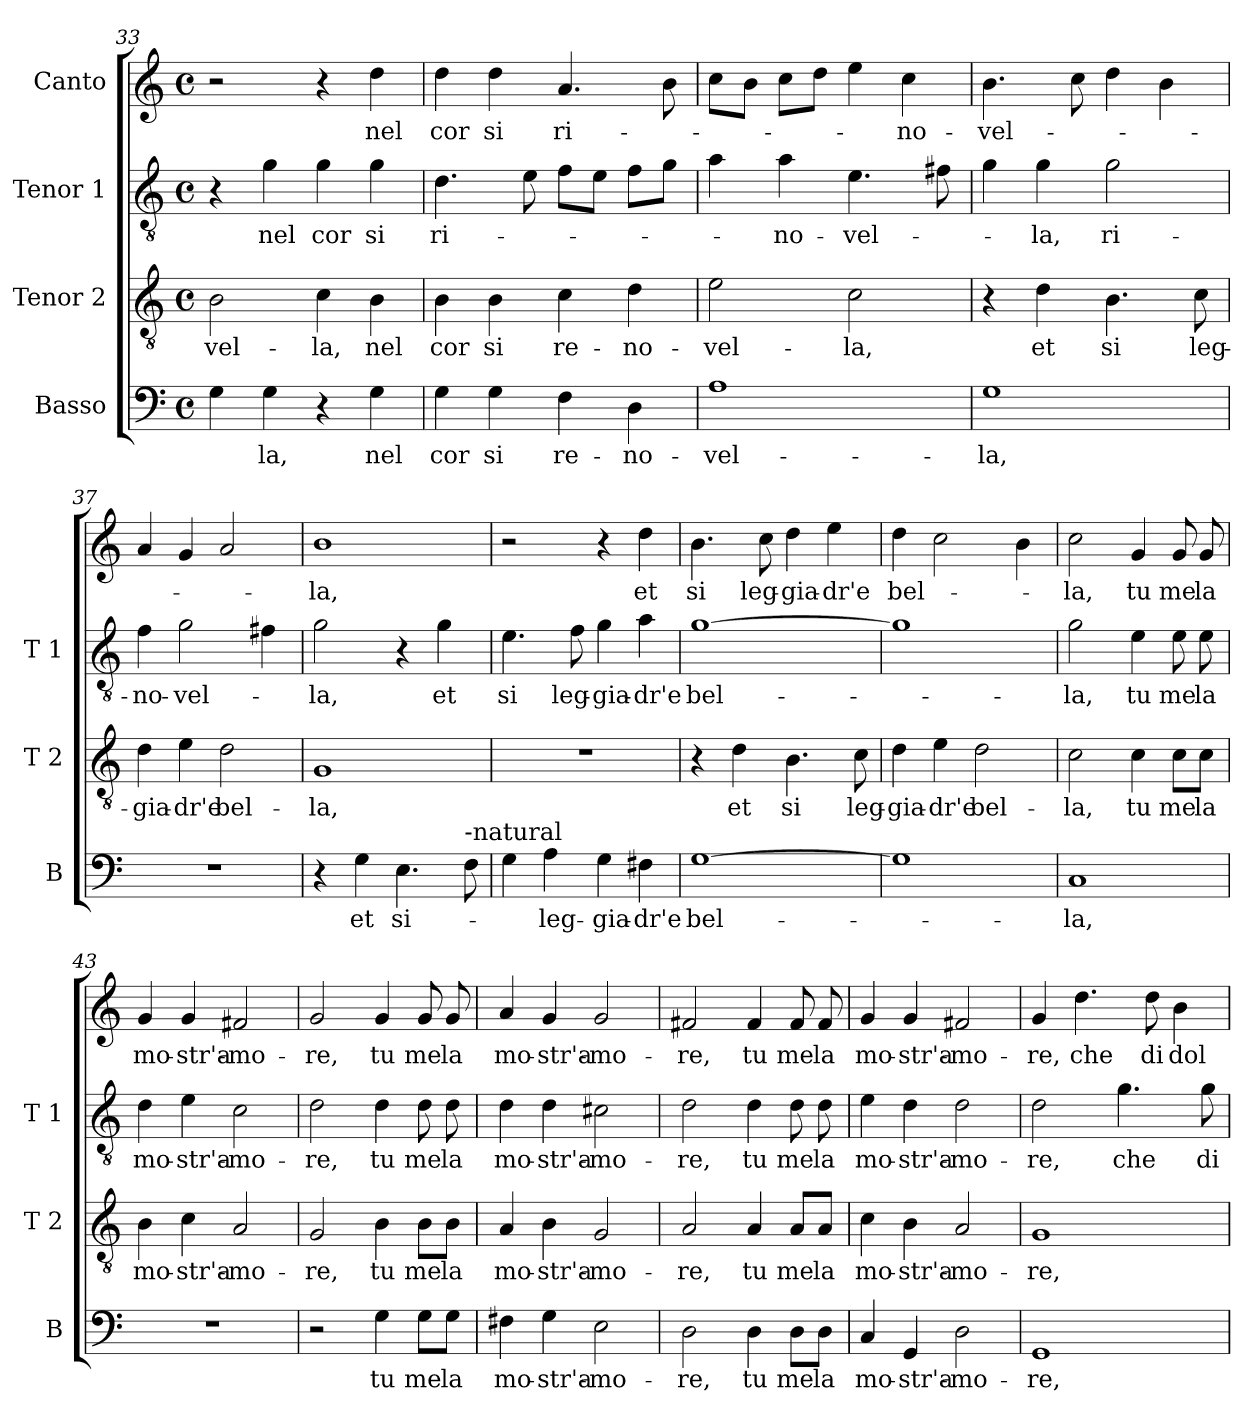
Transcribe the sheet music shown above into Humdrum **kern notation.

**kern	**text	**kern	**text	**kern	**text	**kern	**text
*part4	*part4	*part3	*part3	*part2	*part2	*part1	*part1
*staff4	*staff4	*staff3	*staff3	*staff2	*staff2	*staff1	*staff1
*I"Basso	*	*I"Tenor 2	*	*I"Tenor 1	*	*I"Canto	*
*I'B	*	*I'T 2	*	*I'T 1	*	*	*
*clefF4	*	*clefGv2	*	*clefGv2	*	*clefG2	*
*k[]	*	*k[]	*	*k[]	*	*k[]	*
*C:	*	*C:	*	*C:	*	*C:	*
*M4/4	*	*M4/4	*	*M4/4	*	*M4/4	*
*met(c)	*	*met(c)	*	*met(c)	*	*met(c)	*
=33	=33	=33	=33	=33	=33	=33	=33
!	!	!	!LO:LY:b	!	!	!	!
4G\	.	2B\	-vel-	4r	.	2r	.
!	!LO:LY:b	!	!	!	!LO:LY:b	!	!
4G\	-la,	.	.	4g\	nel	.	.
!	!	!	!LO:LY:b	!	!LO:LY:b	!	!
4r	.	4c\	-la,	4g\	cor	4r	.
!	!LO:LY:b	!	!LO:LY:b	!	!LO:LY:b	!	!LO:LY:b
4G\	nel	4B\	nel	4g\	si	4dd\	nel
=34	=34	=34	=34	=34	=34	=34	=34
!	!LO:LY:b	!	!LO:LY:b	!	!LO:LY:b	!	!LO:LY:b
4G\	cor	4B\	cor	4.d\	ri-	4dd\	cor
!	!LO:LY:b	!	!LO:LY:b	!	!	!	!LO:LY:b
4G\	si	4B\	si	.	.	4dd\	si
.	.	.	.	8e\	.	.	.
!	!LO:LY:b	!	!LO:LY:b	!	!	!	!LO:LY:b
4F\	re-	4c\	re-	8f\L	.	4.a/	ri-
.	.	.	.	8e\J	.	.	.
!	!LO:LY:b	!	!LO:LY:b	!	!	!	!
4D\	-no-	4d\	-no-	8f\L	.	.	.
.	.	.	.	8g\J	.	8b\	.
=35	=35	=35	=35	=35	=35	=35	=35
!	!LO:LY:b	!	!LO:LY:b	!	!	!	!
1A	-vel-	2e\	-vel-	4a\	.	8cc\L	.
.	.	.	.	.	.	8b\J	.
!	!	!	!	!	!LO:LY:b	!	!
.	.	.	.	4a\	-no-	8cc\L	.
.	.	.	.	.	.	8dd\J	.
!	!	!	!LO:LY:b	!	!LO:LY:b	!	!
.	.	2c\	-la,	4.e\	-vel-	4ee\	.
!	!	!	!	!	!	!	!LO:LY:b
.	.	.	.	.	.	4cc\	-no-
.	.	.	.	8f#X\	.	.	.
=36	=36	=36	=36	=36	=36	=36	=36
!	!LO:LY:b	!	!	!	!	!	!LO:LY:b
1G	-la,	4r	.	4g\	.	4.b\	-vel-
!	!	!	!LO:LY:b	!	!LO:LY:b	!	!
.	.	4d\	et	4g\	-la,	.	.
.	.	.	.	.	.	8cc\	.
!	!	!	!LO:LY:b	!	!LO:LY:b	!	!
.	.	4.B\	si	2g\	ri-	4dd\	.
.	.	.	.	.	.	4b\	.
!	!	!	!LO:LY:b	!	!	!	!
.	.	8c\	leg-	.	.	.	.
!!LO:LB:g=z
=37	=37	=37	=37	=37	=37	=37	=37
!	!	!	!LO:LY:b	!	!LO:LY:b	!	!
1r	.	4d\	-gia-	4f\	-no-	4a/	.
!	!	!	!LO:LY:b	!	!LO:LY:b	!	!
.	.	4e\	-dr'e	2g\	-vel-	4g/	.
!	!	!	!LO:LY:b	!	!	!	!
.	.	2d\	bel-	.	.	2a/	.
.	.	.	.	4f#X\	.	.	.
=38	=38	=38	=38	=38	=38	=38	=38
!	!	!	!LO:LY:b	!	!LO:LY:b	!	!LO:LY:b
4r	.	1G	-la,	2g\	-la,	1b	-la,
!	!LO:LY:b	!	!	!	!	!	!
4G\	et	.	.	.	.	.	.
!	!LO:LY:b	!	!	!	!	!	!
4.E\	si-	.	.	4r	.	.	.
!	!	!	!	!	!LO:LY:b	!	!
.	.	.	.	4g\	et	.	.
!LO:TX:a:t=-natural	!	!	!	!	!	!	!
8F\	.	.	.	.	.	.	.
=39	=39	=39	=39	=39	=39	=39	=39
!	!	!	!	!	!LO:LY:b	!	!
4G\	.	1r	.	4.e\	si	2r	.
!	!LO:LY:b	!	!	!	!	!	!
4A\	-leg-	.	.	.	.	.	.
!	!	!	!	!	!LO:LY:b	!	!
.	.	.	.	8f\	leg-	.	.
!	!LO:LY:b	!	!	!	!LO:LY:b	!	!
4G\	-gia-	.	.	4g\	-gia-	4r	.
!	!LO:LY:b	!	!	!	!LO:LY:b	!	!LO:LY:b
4F#X\	-dr'e	.	.	4a\	-dr'e	4dd\	et
=40	=40	=40	=40	=40	=40	=40	=40
!	!LO:LY:b	!	!	!	!LO:LY:b	!	!LO:LY:b
[1G	bel-	4r	.	[1g	bel-	4.b\	si
!	!	!	!LO:LY:b	!	!	!	!
.	.	4d\	et	.	.	.	.
!	!	!	!	!	!	!	!LO:LY:b
.	.	.	.	.	.	8cc\	leg-
!	!	!	!LO:LY:b	!	!	!	!LO:LY:b
.	.	4.B\	si	.	.	4dd\	-gia-
!	!	!	!	!	!	!	!LO:LY:b
.	.	.	.	.	.	4ee\	-dr'e
!	!	!	!LO:LY:b	!	!	!	!
.	.	8c\	leg-	.	.	.	.
=41	=41	=41	=41	=41	=41	=41	=41
!	!	!	!LO:LY:b	!	!	!	!LO:LY:b
1G]	.	4d\	-gia-	1g]	.	4dd\	bel-
!	!	!	!LO:LY:b	!	!	!	!
.	.	4e\	-dr'e	.	.	2cc\	.
!	!	!	!LO:LY:b	!	!	!	!
.	.	2d\	bel-	.	.	.	.
.	.	.	.	.	.	4b\	.
=42	=42	=42	=42	=42	=42	=42	=42
!	!LO:LY:b	!	!LO:LY:b	!	!LO:LY:b	!	!LO:LY:b
1C	-la,	2c\	-la,	2g\	-la,	2cc\	-la,
!	!	!	!LO:LY:b	!	!LO:LY:b	!	!LO:LY:b
.	.	4c\	tu	4e\	tu	4g/	tu
!	!	!	!LO:LY:b	!	!LO:LY:b	!	!LO:LY:b
.	.	8c\L	me	8e\	me	8g/	me
!	!	!	!LO:LY:b	!	!LO:LY:b	!	!LO:LY:b
.	.	8c\J	la	8e\	la	8g/	la
!!LO:PB:g=z
=43	=43	=43	=43	=43	=43	=43	=43
!	!	!	!LO:LY:b	!	!LO:LY:b	!	!LO:LY:b
1r	.	4B\	mo-	4d\	mo-	4g/	mo-
!	!	!	!LO:LY:b	!	!LO:LY:b	!	!LO:LY:b
.	.	4c\	-str'a-	4e\	-str'a-	4g/	-str'a-
!	!	!	!LO:LY:b	!	!LO:LY:b	!	!LO:LY:b
.	.	2A/	-mo-	2c\	-mo-	2f#X/	-mo-
=44	=44	=44	=44	=44	=44	=44	=44
!	!	!	!LO:LY:b	!	!LO:LY:b	!	!LO:LY:b
2r	.	2G/	-re,	2d\	-re,	2g/	-re,
!	!LO:LY:b	!	!LO:LY:b	!	!LO:LY:b	!	!LO:LY:b
4G\	tu	4B\	tu	4d\	tu	4g/	tu
!	!LO:LY:b	!	!LO:LY:b	!	!LO:LY:b	!	!LO:LY:b
8G\L	me	8B\L	me	8d\	me	8g/	me
!	!LO:LY:b	!	!LO:LY:b	!	!LO:LY:b	!	!LO:LY:b
8G\J	la	8B\J	la	8d\	la	8g/	la
=45	=45	=45	=45	=45	=45	=45	=45
!	!LO:LY:b	!	!LO:LY:b	!	!LO:LY:b	!	!LO:LY:b
4F#X\	mo-	4A/	mo-	4d\	mo-	4a/	mo-
!	!LO:LY:b	!	!LO:LY:b	!	!LO:LY:b	!	!LO:LY:b
4G\	-str'a-	4B\	-str'a-	4d\	-str'a-	4g/	-str'a-
!	!LO:LY:b	!	!LO:LY:b	!	!LO:LY:b	!	!LO:LY:b
2E\	-mo-	2G/	-mo-	2c#X\	-mo-	2g/	-mo-
=46	=46	=46	=46	=46	=46	=46	=46
!	!LO:LY:b	!	!LO:LY:b	!	!LO:LY:b	!	!LO:LY:b
2D\	-re,	2A/	-re,	2d\	-re,	2f#X/	-re,
!	!LO:LY:b	!	!LO:LY:b	!	!LO:LY:b	!	!LO:LY:b
4D\	tu	4A/	tu	4d\	tu	4f#/	tu
!	!LO:LY:b	!	!LO:LY:b	!	!LO:LY:b	!	!LO:LY:b
8D\L	me	8A/L	me	8d\	me	8f#/	me
!	!LO:LY:b	!	!LO:LY:b	!	!LO:LY:b	!	!LO:LY:b
8D\J	la	8A/J	la	8d\	la	8f#/	la
=47	=47	=47	=47	=47	=47	=47	=47
!	!LO:LY:b	!	!LO:LY:b	!	!LO:LY:b	!	!LO:LY:b
4C/	mo-	4c\	mo-	4e\	mo-	4g/	mo-
!	!LO:LY:b	!	!LO:LY:b	!	!LO:LY:b	!	!LO:LY:b
4GG/	-str'a-	4B\	-str'a-	4d\	-str'a-	4g/	-str'a-
!	!LO:LY:b	!	!LO:LY:b	!	!LO:LY:b	!	!LO:LY:b
2D\	-mo-	2A/	-mo-	2d\	-mo-	2f#X/	-mo-
!!LO:LB:g=z
=48	=48	=48	=48	=48	=48	=48	=48
!	!LO:LY:b	!	!LO:LY:b	!	!LO:LY:b	!	!LO:LY:b
1GG	-re,	1G	-re,	2d\	-re,	4g/	-re,
!	!	!	!	!	!	!	!LO:LY:b
.	.	.	.	.	.	4.dd\	che
!	!	!	!	!	!LO:LY:b	!	!
.	.	.	.	4.g\	che	.	.
!	!	!	!	!	!	!	!LO:LY:b
.	.	.	.	.	.	8dd\	di
!	!	!	!	!	!	!	!LO:LY:b
.	.	.	.	.	.	4b\	dol-
!	!	!	!	!	!LO:LY:b	!	!
.	.	.	.	8g\	di	.	.
=	=	=	=	=	=	=	=
*-	*-	*-	*-	*-	*-	*-	*-
